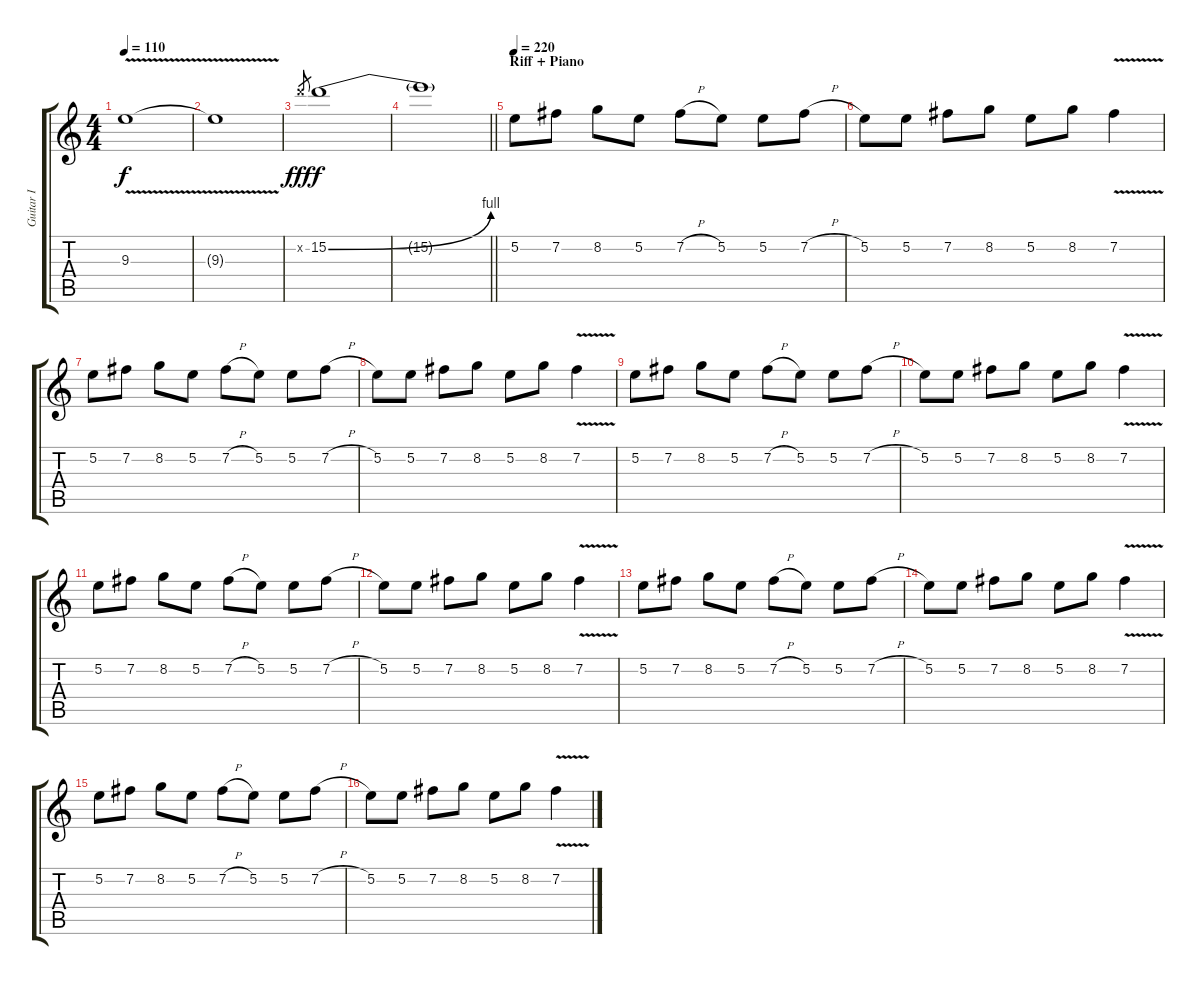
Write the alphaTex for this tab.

\track ("Guitar I" "Guitar I") {instrument distortionguitar}
\staff {score tabs}
\tuning (E4 B3 G3 D3 A2 E2) {hide}
\ts (4 4)
\tempo 110
\clef g2
\ks c
9.3{v}.1{dy f} |
9.3{t}.1 |
15.2{x}.8{gr dy fff} 15.2{be (bend 0 0 60 4)}.1{dy f} |
\barLineRight lightlight
15.2{t}.1 |
\section ("" "Riff + Piano")
\tempo 220
5.2.8{volume 14} 7.2.8 8.2.8 5.2.8 7.2{h}.8 5.2.8 5.2.8 7.2{h}.8 |
5.2.8 5.2.8 7.2.8 8.2.8 5.2.8 8.2.8 7.2{v}.4 |
5.2.8 7.2.8 8.2.8 5.2.8 7.2{h}.8 5.2.8 5.2.8 7.2{h}.8 |
5.2.8 5.2.8 7.2.8 8.2.8 5.2.8 8.2.8 7.2{v}.4 |
5.2.8 7.2.8 8.2.8 5.2.8 7.2{h}.8 5.2.8 5.2.8 7.2{h}.8 |
5.2.8 5.2.8 7.2.8 8.2.8 5.2.8 8.2.8 7.2{v}.4 |
5.2.8 7.2.8 8.2.8 5.2.8 7.2{h}.8 5.2.8 5.2.8 7.2{h}.8 |
5.2.8 5.2.8 7.2.8 8.2.8 5.2.8 8.2.8 7.2{v}.4 |
5.2.8 7.2.8 8.2.8 5.2.8 7.2{h}.8 5.2.8 5.2.8 7.2{h}.8 |
5.2.8 5.2.8 7.2.8 8.2.8 5.2.8 8.2.8 7.2{v}.4 |
5.2.8 7.2.8 8.2.8 5.2.8 7.2{h}.8 5.2.8 5.2.8 7.2{h}.8 |
5.2.8 5.2.8 7.2.8 8.2.8 5.2.8 8.2.8 7.2{v}.4
